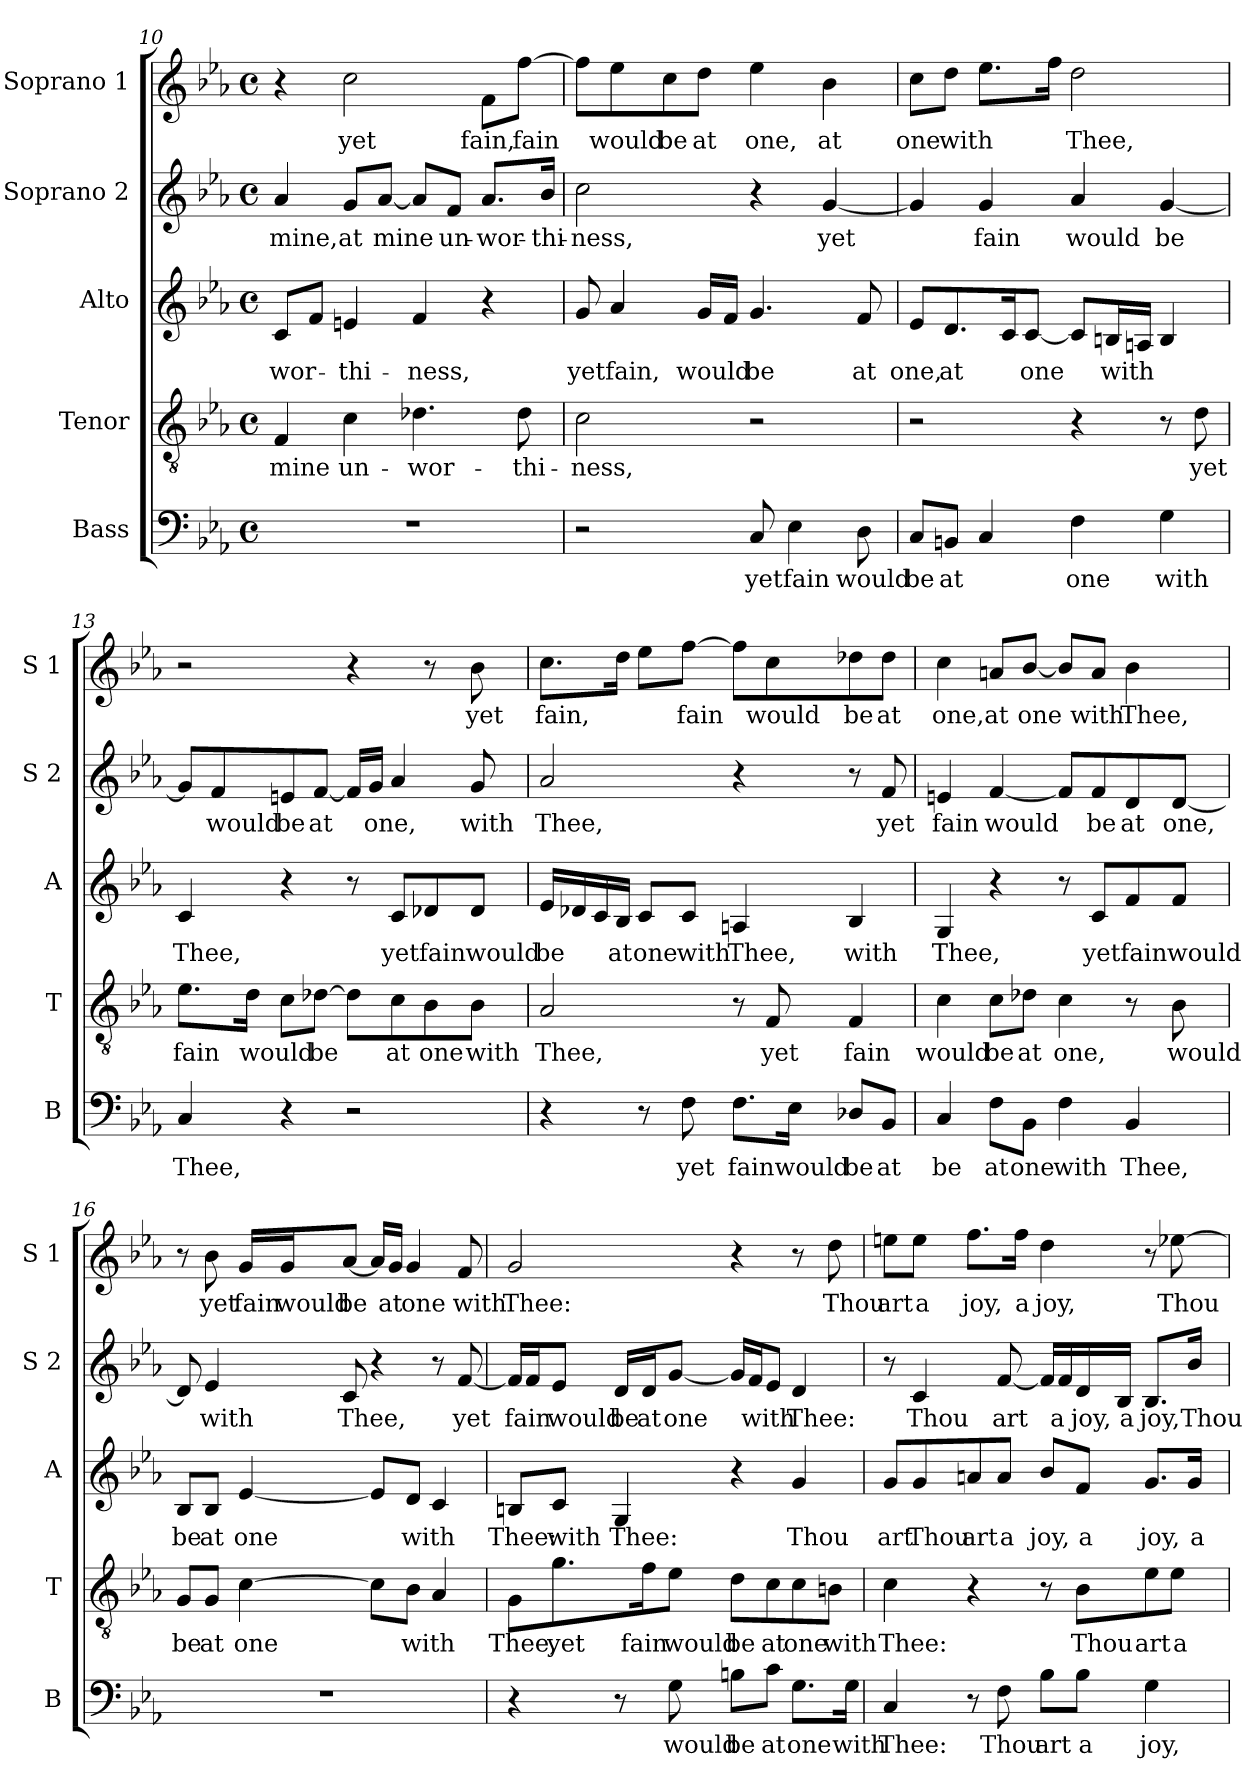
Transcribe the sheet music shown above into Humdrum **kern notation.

**kern	**text	**kern	**text	**kern	**text	**kern	**text	**kern	**text
*part5	*part5	*part4	*part4	*part3	*part3	*part2	*part2	*part1	*part1
*staff5	*staff5	*staff4	*staff4	*staff3	*staff3	*staff2	*staff2	*staff1	*staff1
*I"Bass	*	*I"Tenor	*	*I"Alto	*	*I"Soprano 2	*	*I"Soprano 1	*
*I'B	*	*I'T	*	*I'A	*	*I'S 2	*	*I'S 1	*
!!LO:LB:g=z
*clefF4	*	*clefGv2	*	*clefG2	*	*clefG2	*	*clefG2	*
*k[b-e-a-]	*	*k[b-e-a-]	*	*k[b-e-a-]	*	*k[b-e-a-]	*	*k[b-e-a-]	*
*E-:	*	*E-:	*	*E-:	*	*E-:	*	*E-:	*
*M4/4	*	*M4/4	*	*M4/4	*	*M4/4	*	*M4/4	*
*met(c)	*	*met(c)	*	*met(c)	*	*met(c)	*	*met(c)	*
=10	=10	=10	=10	=10	=10	=10	=10	=10	=10
1r	.	4F/	mine	8c/L	-wor-	4a-/	mine,	4r	.
.	.	.	.	8f/J	.	.	.	.	.
.	.	4c\	un-	4en/	-thi-	8g/L	at	2cc\	yet
.	.	.	.	.	.	[8a-/J	mine	.	.
.	.	4.d-X\	-wor-	4f/	-ness,	8a-/L]	.	.	.
.	.	.	.	.	.	8f/J	un-	.	.
.	.	.	.	4r	.	8.a-/L	-wor-	8f\L	fain,
.	.	8d-\	-thi-	.	.	.	.	[8ff\J	fain
.	.	.	.	.	.	16b-/Jk	-thi-	.	.
=11	=11	=11	=11	=11	=11	=11	=11	=11	=11
2r	.	2c\	-ness,	8g/	yet	2cc\	-ness,	8ff\L]	.
.	.	.	.	4a-/	fain,	.	.	8ee-\	would
.	.	.	.	.	.	.	.	8cc\	be
.	.	.	.	16g/LL	would	.	.	8dd\J	at
.	.	.	.	16f/JJ	.	.	.	.	.
8C/	yet	2r	.	4.g/	be	4r	.	4ee-\	one,
4E-\	fain	.	.	.	.	.	.	.	.
.	.	.	.	.	.	[4g/	yet	4b-\	at
8D\	would	.	.	8f/	at	.	.	.	.
!!LO:LB:g=z
=12	=12	=12	=12	=12	=12	=12	=12	=12	=12
8C/L	be	2r	.	8e-/L	one,	4g/]	.	8cc\L	one
8BBn/J	at	.	.	8.d/	at	.	.	8dd\J	with
4C/	.	.	.	.	.	4g/	fain	8.ee-\L	.
.	.	.	.	16c/k	.	.	.	.	.
.	.	.	.	[8c/J	one	.	.	.	.
.	.	.	.	.	.	.	.	16ff\Jk	.
4F\	one	4r	.	8c/L]	.	4a-/	would	2dd\	Thee,
.	.	.	.	16Bn/L	with	.	.	.	.
.	.	.	.	16An/JJ	.	.	.	.	.
4G\	with	8r	.	4B/	.	[4g/	be	.	.
.	.	8d\	yet	.	.	.	.	.	.
=13	=13	=13	=13	=13	=13	=13	=13	=13	=13
4C/	Thee,	8.e-\L	fain	4c/	Thee,	8g/L]	.	2r	.
.	.	.	.	.	.	8f/	would	.	.
.	.	16d\Jk	would	.	.	.	.	.	.
4r	.	8c\L	.	4r	.	8en/	be	.	.
.	.	[8d-X\J	be	.	.	[8f/J	at	.	.
2r	.	8d-\L]	.	8r	.	16f/LL]	.	4r	.
.	.	.	.	.	.	16g/JJ	one,	.	.
.	.	8c\	at	8c/L	yet	4a-/	.	.	.
.	.	8B-\	one	8d-X/	fain	.	.	8r	.
.	.	8B-\J	with	8d-/J	would	8g/	with	8b-\	yet
!!LO:PB:g=z
=14	=14	=14	=14	=14	=14	=14	=14	=14	=14
4r	.	2A-/	Thee,	16e-/LL	be	2a-/	Thee,	8.cc\L	fain,
.	.	.	.	16d-X/	.	.	.	.	.
.	.	.	.	16c/	.	.	.	.	.
.	.	.	.	16B-/JJ	at	.	.	16dd\Jk	.
8r	.	.	.	8c/L	one	.	.	8ee-\L	.
8F\	yet	.	.	8c/J	with	.	.	[8ff\J	fain
8.F\L	fain	8r	.	4An/	Thee,	4r	.	8ff\L]	.
.	.	8F/	yet	.	.	.	.	8cc\	would
16E-\Jk	would	.	.	.	.	.	.	.	.
8D-X/L	be	4F/	fain	4B-/	with	8r	.	8dd-X\	be
8BB-/J	at	.	.	.	.	8f/	yet	8dd-\J	at
=15	=15	=15	=15	=15	=15	=15	=15	=15	=15
4C/	be	4c\	would	4G/	Thee,	4en/	fain	4cc\	one,
8F\L	at	8c\L	be	4r	.	[4f/	would	8an/L	at
8BB-\J	one	8d-X\J	at	.	.	.	.	[8b-/J	one
4F\	with	4c\	one,	8r	.	8f/L]	.	8b-/L]	.
.	.	.	.	8c/L	yet	8f/	be	8a/J	with
4BB-/	Thee,	8r	.	8f/	fain	8d/	at	4b-\	Thee,
.	.	8B-\	would	8f/J	would	[8d/J	one,	.	.
!!LO:LB:g=z
=16	=16	=16	=16	=16	=16	=16	=16	=16	=16
1r	.	8G/L	be	8B-/L	be	8d/]	.	8r	.
.	.	8G/J	at	8B-/J	at	4e-/	with	8b-\	yet
.	.	[4c\	one	[4e-/	one	.	.	16g/LL	fain
.	.	.	.	.	.	.	.	16g/J	would
.	.	.	.	.	.	8c/	Thee,	[8a-/J	be
.	.	8c\L]	.	8e-/L]	.	4r	.	16a-/LL]	.
.	.	.	.	.	.	.	.	16g/JJ	at
.	.	8B-\J	with	8d/J	with	.	.	4g/	one
.	.	4A-/	.	4c/	.	8r	.	.	.
.	.	.	.	.	.	[8f/	yet	8f/	with
=17	=17	=17	=17	=17	=17	=17	=17	=17	=17
4r	.	8G\L	Thee,	8Bn/L	Thee:	16f/LL]	.	2g/	Thee:
.	.	.	.	.	.	16f/J	fain	.	.
.	.	8.g\	yet	8c/J	with	8e-/J	would	.	.
8r	.	.	.	4G/	Thee:	16d/LL	be	.	.
.	.	16f\k	fain	.	.	16d/J	at	.	.
8G\	would	8e-\J	would	.	.	[8g/J	one	.	.
8Bn\L	be	8d\L	be	4r	.	16g/LL]	.	4r	.
.	.	.	.	.	.	16f/J	with	.	.
8c\J	at	8c\	at	.	.	8e-/J	.	.	.
8.G\L	one	8c\	one	4g/	Thou	4d/	Thee:	8r	.
.	.	8Bn\J	with	.	.	.	.	8dd\	Thou
16G\Jk	with	.	.	.	.	.	.	.	.
!!LO:LB:g=z
=18	=18	=18	=18	=18	=18	=18	=18	=18	=18
4C/	Thee:	4c\	Thee:	8g/L	art	8r	.	8een\L	art
.	.	.	.	8g/	Thou	4c/	Thou	8ee\J	a
8r	.	4r	.	8an/	art	.	.	8.ff\L	joy,
8F\	Thou	.	.	8a/J	a	[8f/	art	.	.
.	.	.	.	.	.	.	.	16ff\Jk	a
8B-\L	art	8r	.	8b-/L	joy,	16f/LL]	.	4dd\	joy,
.	.	.	.	.	.	16f/	a	.	.
8B-\J	a	8B-\L	Thou	8f/J	a	16d/	joy,	.	.
.	.	.	.	.	.	16B-/JJ	a	.	.
4G\	joy,	8e-\	art	8.g/L	joy,	8.B-/L	joy,	8r	.
.	.	8e-\J	a	.	.	.	.	[8ee-X\	Thou
.	.	.	.	16g/Jk	a	16b-/Jk	Thou	.	.
=	=	=	=	=	=	=	=	=	=
*-	*-	*-	*-	*-	*-	*-	*-	*-	*-
